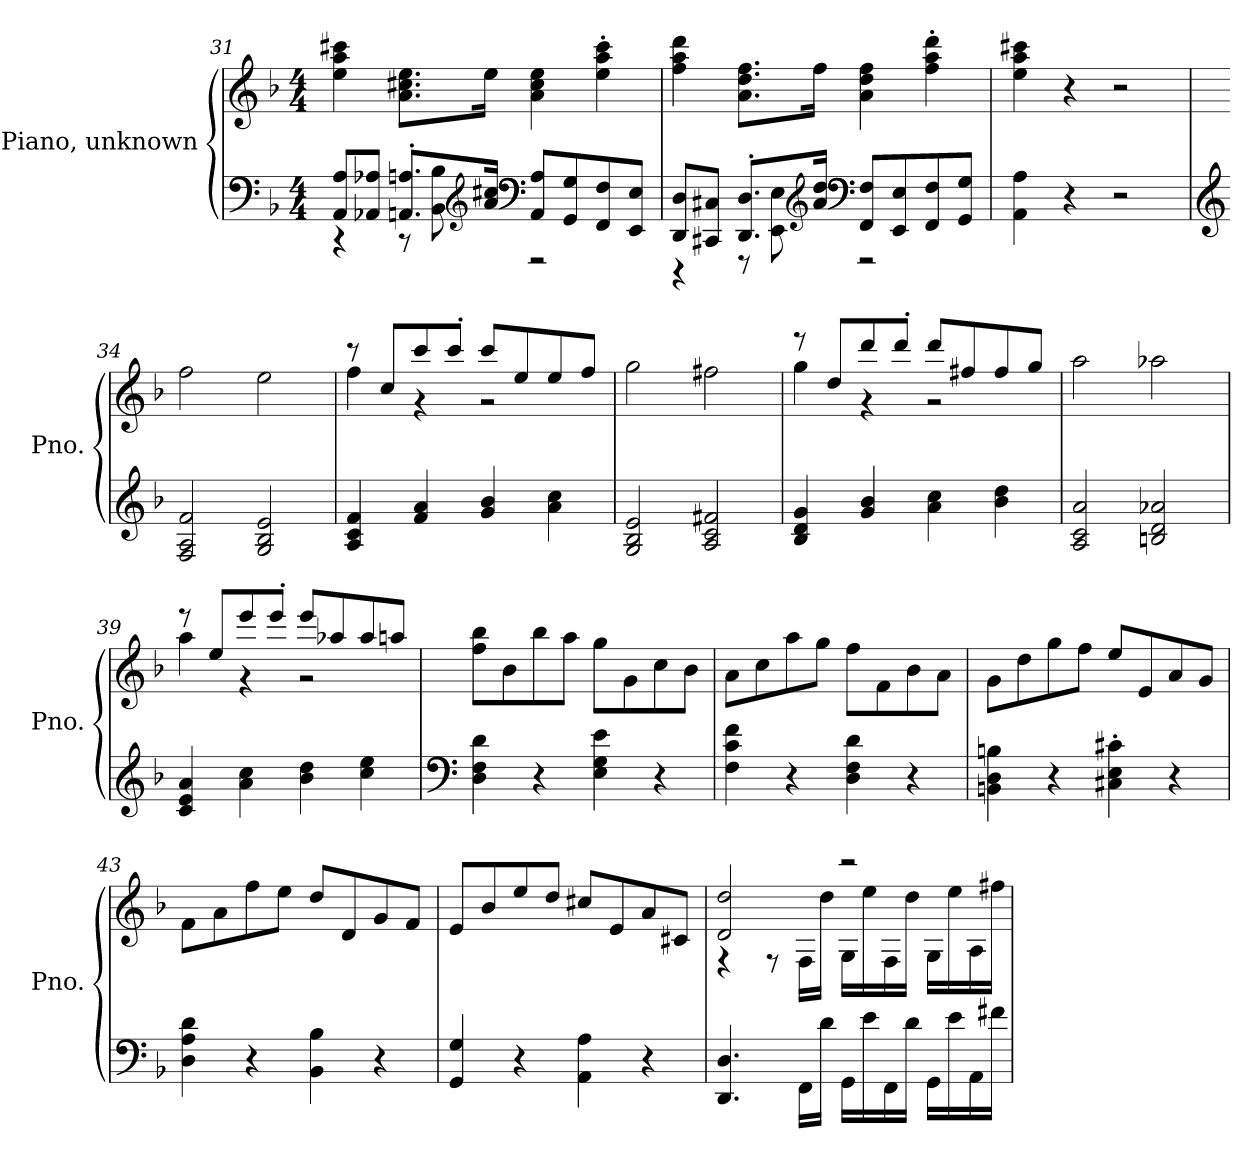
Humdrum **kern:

**kern	**kern
*part1	*part1
*staff2	*staff1
*I"Piano, unknown	*
*I'Pno.	*
!!LO:LB:g=z
*clefF4	*clefG2
*k[b-]	*k[b-]
*M4/4	*M4/4
=31	=31
*^	*
8AA/ 8A/L	4r	4ee\ 4aa\ 4ccc#X\
8AA-X/ 8A-X/J	.	.
8.AAn/' 8.An/'L	8r	8.a\ 8.cc#X\ 8.ee\L
.	8BB-\ 8B-\	.
*clefG2	*	*
16a/ 16cc#X/Jk	.	16ee\Jk
*clefF4	*	*
8AA/ 8A/L	2r	4a\ 4cc#\ 4ee\
8GG/ 8G/	.	.
8FF/ 8F/	.	4ee\' 4aa\' 4ccc#\'
8EE/ 8E/J	.	.
=32	=32	=32
8DD/ 8D/L	4r	4ff\ 4aa\ 4ddd\
8CC#X/ 8C#X/J	.	.
8.DD/' 8.D/'L	8r	8.a\ 8.dd\ 8.ff\L
.	8EE\ 8E\	.
*clefG2	*	*
16a/ 16dd/Jk	.	16ff\Jk
*clefF4	*	*
8FF/ 8F/L	2r	4a\ 4dd\ 4ff\
8EE/ 8E/	.	.
8FF/ 8F/	.	4ff\' 4aa\' 4ddd\'
8GG/ 8G/J	.	.
*v	*v	*
=33	=33
4AA\ 4A\	4ee\ 4aa\ 4ccc#X\
4r	4r
2r	2r
=34	=34
*clefG2	*
2F/ 2A/ 2f/	2ff\
2G/ 2B-/ 2e/	2ee\
!!LO:LB:g=z
=35	=35
*	*^
4A/ 4c/ 4f/	8r	4ff\
.	8cc/L	.
4f/ 4a/	8ccc/	4r
.	8ccc'/J	.
4g/ 4b-/	8ccc/L	2r
.	8ee/	.
4a\ 4cc\	8ee/	.
.	8ff/J	.
*	*v	*v
=36	=36
2G/ 2B-/ 2e/	2gg\
2A/ 2c/ 2f#X/	2ff#X\
=37	=37
*	*^
4B-/ 4d/ 4g/	8r	4gg\
.	8dd/L	.
4g/ 4b-/	8ddd/	4r
.	8ddd'/J	.
4a\ 4cc\	8ddd/L	2r
.	8ff#X/	.
4b-\ 4dd\	8ff#/	.
.	8gg/J	.
*	*v	*v
=38	=38
2A/ 2c/ 2a/	2aa\
2Bn/ 2d/ 2a-X/	2aa-X\
=39	=39
*	*^
4c/ 4e/ 4a/	8r	4aa\
.	8ee/L	.
4a\ 4cc\	8eee/	4r
.	8eee'/J	.
4b-\ 4dd\	8eee/L	2r
.	8aa-X/	.
4cc\ 4ee\	8aa-/	.
.	8aan/J	.
*	*v	*v
!!LO:LB:g=z
=40	=40
*clefF4	*
4D\ 4F\ 4d\	8ff\ 8bb-\L
.	8b-\
4r	8bb-\
.	8aa\J
4E\ 4G\ 4e\	8gg\L
.	8g\
4r	8cc\
.	8b-\J
=41	=41
4F\ 4c\ 4f\	8a\L
.	8cc\
4r	8aa\
.	8gg\J
4D\ 4F\ 4d\	8ff\L
.	8f\
4r	8b-\
.	8a\J
=42	=42
4BBn\ 4D\ 4Bn\	8g\L
.	8dd\
4r	8gg\
.	8ff\J
4C#X\' 4E\' 4c#X\'	8ee/L
.	8e/
4r	8a/
.	8g/J
=43	=43
4D\ 4A\ 4d\	8f\L
.	8a\
4r	8ff\
.	8ee\J
4BB-\ 4B-\	8dd/L
.	8d/
4r	8g/
.	8f/J
=44	=44
4GG/ 4G/	8e/L
.	8b-/
4r	8ee/
.	8dd/J
4AA\ 4A\	8cc#X/L
.	8e/
4r	8a/
.	8c#X/J
!!LO:LB:g=z
=45	=45
*	*^
4.DD/ 4.D/	2d/ 2dd/	4r
.	.	8r
16FF\LL	.	16F\LL
16d\JJ	.	16dd\JJ
16GG\LL	2r	16G\LL
16e\	.	16ee\
16FF\	.	16F\
16d\JJ	.	16dd\JJ
16GG\LL	.	16G\LL
16e\	.	16ee\
16AA\	.	16A\
16f#X\JJ	.	16ff#X\JJ
*	*v	*v
=	=
*-	*-
